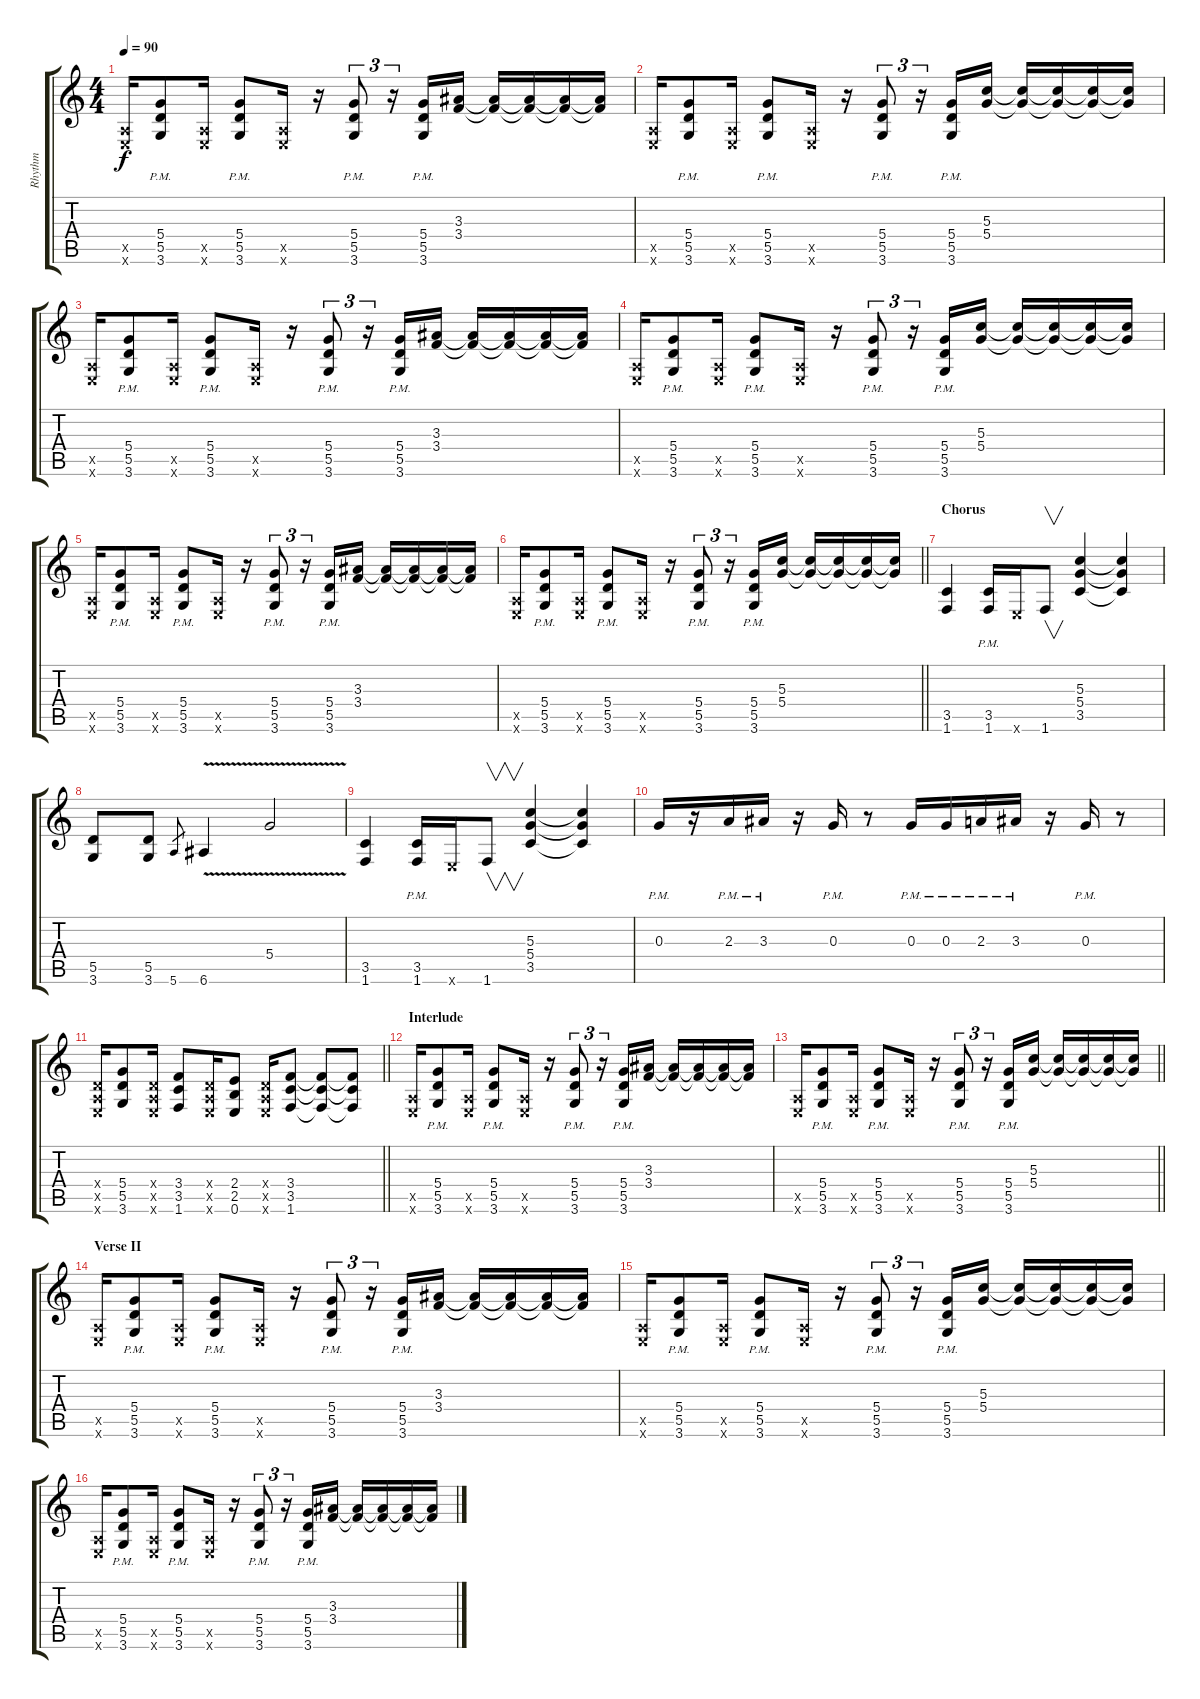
\track ("Rhythm" "Rhythm") {instrument overdrivenguitar}
\staff {score tabs}
\tuning (E4 B3 G3 D3 A2 E2) {hide}
\ts (4 4)
\tempo 90
\clef g2
\ks c
(0.5{x} 0.6{x}).16{dy f} (5.4{pm} 5.5{pm} 3.6{pm}).8 (0.5{x} 0.6{x}).16 (5.4{pm} 5.5{pm} 3.6{pm}).8 (0.5{x} 0.6{x}).16 r.16 (5.4{pm} 5.5{pm} 3.6{pm}).8{tu (3 2)} r.16{tu (3 2)} (5.4{pm} 5.5{pm} 3.6{pm}).16 (3.3 3.4).16 (3.3{t} 3.4{t}).16 (3.3{t} 3.4{t}).16 (3.3{t} 3.4{t}).16 (3.3{t} 3.4{t}).16 |
(0.5{x} 0.6{x}).16 (5.4{pm} 5.5{pm} 3.6{pm}).8 (0.5{x} 0.6{x}).16 (5.4{pm} 5.5{pm} 3.6{pm}).8 (0.5{x} 0.6{x}).16 r.16 (5.4{pm} 5.5{pm} 3.6{pm}).8{tu (3 2)} r.16{tu (3 2)} (5.4{pm} 5.5{pm} 3.6{pm}).16 (5.3 5.4).16 (5.3{t} 5.4{t}).16 (5.3{t} 5.4{t}).16 (5.3{t} 5.4{t}).16 (5.3{t} 5.4{t}).16 |
(0.5{x} 0.6{x}).16 (5.4{pm} 5.5{pm} 3.6{pm}).8 (0.5{x} 0.6{x}).16 (5.4{pm} 5.5{pm} 3.6{pm}).8 (0.5{x} 0.6{x}).16 r.16 (5.4{pm} 5.5{pm} 3.6{pm}).8{tu (3 2)} r.16{tu (3 2)} (5.4{pm} 5.5{pm} 3.6{pm}).16 (3.3 3.4).16 (3.3{t} 3.4{t}).16 (3.3{t} 3.4{t}).16 (3.3{t} 3.4{t}).16 (3.3{t} 3.4{t}).16 |
(0.5{x} 0.6{x}).16 (5.4{pm} 5.5{pm} 3.6{pm}).8 (0.5{x} 0.6{x}).16 (5.4{pm} 5.5{pm} 3.6{pm}).8 (0.5{x} 0.6{x}).16 r.16 (5.4{pm} 5.5{pm} 3.6{pm}).8{tu (3 2)} r.16{tu (3 2)} (5.4{pm} 5.5{pm} 3.6{pm}).16 (5.3 5.4).16 (5.3{t} 5.4{t}).16 (5.3{t} 5.4{t}).16 (5.3{t} 5.4{t}).16 (5.3{t} 5.4{t}).16 |
(0.5{x} 0.6{x}).16 (5.4{pm} 5.5{pm} 3.6{pm}).8 (0.5{x} 0.6{x}).16 (5.4{pm} 5.5{pm} 3.6{pm}).8 (0.5{x} 0.6{x}).16 r.16 (5.4{pm} 5.5{pm} 3.6{pm}).8{tu (3 2)} r.16{tu (3 2)} (5.4{pm} 5.5{pm} 3.6{pm}).16 (3.3 3.4).16 (3.3{t} 3.4{t}).16 (3.3{t} 3.4{t}).16 (3.3{t} 3.4{t}).16 (3.3{t} 3.4{t}).16 |
\barLineRight lightlight
(0.5{x} 0.6{x}).16 (5.4{pm} 5.5{pm} 3.6{pm}).8 (0.5{x} 0.6{x}).16 (5.4{pm} 5.5{pm} 3.6{pm}).8 (0.5{x} 0.6{x}).16 r.16 (5.4{pm} 5.5{pm} 3.6{pm}).8{tu (3 2)} r.16{tu (3 2)} (5.4{pm} 5.5{pm} 3.6{pm}).16 (5.3 5.4).16 (5.3{t} 5.4{t}).16 (5.3{t} 5.4{t}).16 (5.3{t} 5.4{t}).16 (5.3{t} 5.4{t}).16 |
\section ("" "Chorus")
(3.5 1.6).4 (3.5{pm} 1.6{pm}).16 0.6{x}.16 1.6.8{v} (5.3 5.4 3.5).4 (5.3{t} 5.4{t} 3.5{t}).4 |
(5.5 3.6).8 (5.5 3.6).8 5.6.8{gr} 6.6{v}.4 5.4{v}.2 |
(3.5 1.6).4 (3.5{pm} 1.6{pm}).16 0.6{x}.16 1.6.8{v} (5.3 5.4 3.5).4 (5.3{t} 5.4{t} 3.5{t}).4 |
0.3{pm}.16 r.16 2.3{pm}.16 3.3{pm}.16 r.16 0.3{pm}.16 r.8 0.3{pm}.16 0.3{pm}.16 2.3{pm}.16 3.3{pm}.16 r.16 0.3{pm}.16 r.8 |
\barLineRight lightlight
(0.4{x} 0.5{x} 0.6{x}).16 (5.4 5.5 3.6).8 (0.4{x} 0.5{x} 0.6{x}).16 (3.4 3.5 1.6).8 (0.4{x} 0.5{x} 0.6{x}).16 (2.4 2.5 0.6).8 (0.4{x} 0.5{x} 0.6{x}).16 (3.4 3.5 1.6).8 (3.4{t} 3.5{t} 1.6{t}).8 (3.4{t} 3.5{t} 1.6{t}).8 |
\section ("" "Interlude")
(0.5{x} 0.6{x}).16 (5.4{pm} 5.5{pm} 3.6{pm}).8 (0.5{x} 0.6{x}).16 (5.4{pm} 5.5{pm} 3.6{pm}).8 (0.5{x} 0.6{x}).16 r.16 (5.4{pm} 5.5{pm} 3.6{pm}).8{tu (3 2)} r.16{tu (3 2)} (5.4{pm} 5.5{pm} 3.6{pm}).16 (3.3 3.4).16 (3.3{t} 3.4{t}).16 (3.3{t} 3.4{t}).16 (3.3{t} 3.4{t}).16 (3.3{t} 3.4{t}).16 |
\barLineRight lightlight
(0.5{x} 0.6{x}).16 (5.4{pm} 5.5{pm} 3.6{pm}).8 (0.5{x} 0.6{x}).16 (5.4{pm} 5.5{pm} 3.6{pm}).8 (0.5{x} 0.6{x}).16 r.16 (5.4{pm} 5.5{pm} 3.6{pm}).8{tu (3 2)} r.16{tu (3 2)} (5.4{pm} 5.5{pm} 3.6{pm}).16 (5.3 5.4).16 (5.3{t} 5.4{t}).16 (5.3{t} 5.4{t}).16 (5.3{t} 5.4{t}).16 (5.3{t} 5.4{t}).16 |
\section ("" "Verse II")
(0.5{x} 0.6{x}).16 (5.4{pm} 5.5{pm} 3.6{pm}).8 (0.5{x} 0.6{x}).16 (5.4{pm} 5.5{pm} 3.6{pm}).8 (0.5{x} 0.6{x}).16 r.16 (5.4{pm} 5.5{pm} 3.6{pm}).8{tu (3 2)} r.16{tu (3 2)} (5.4{pm} 5.5{pm} 3.6{pm}).16 (3.3 3.4).16 (3.3{t} 3.4{t}).16 (3.3{t} 3.4{t}).16 (3.3{t} 3.4{t}).16 (3.3{t} 3.4{t}).16 |
(0.5{x} 0.6{x}).16 (5.4{pm} 5.5{pm} 3.6{pm}).8 (0.5{x} 0.6{x}).16 (5.4{pm} 5.5{pm} 3.6{pm}).8 (0.5{x} 0.6{x}).16 r.16 (5.4{pm} 5.5{pm} 3.6{pm}).8{tu (3 2)} r.16{tu (3 2)} (5.4{pm} 5.5{pm} 3.6{pm}).16 (5.3 5.4).16 (5.3{t} 5.4{t}).16 (5.3{t} 5.4{t}).16 (5.3{t} 5.4{t}).16 (5.3{t} 5.4{t}).16 |
(0.5{x} 0.6{x}).16 (5.4{pm} 5.5{pm} 3.6{pm}).8 (0.5{x} 0.6{x}).16 (5.4{pm} 5.5{pm} 3.6{pm}).8 (0.5{x} 0.6{x}).16 r.16 (5.4{pm} 5.5{pm} 3.6{pm}).8{tu (3 2)} r.16{tu (3 2)} (5.4{pm} 5.5{pm} 3.6{pm}).16 (3.3 3.4).16 (3.3{t} 3.4{t}).16 (3.3{t} 3.4{t}).16 (3.3{t} 3.4{t}).16 (3.3{t} 3.4{t}).16
